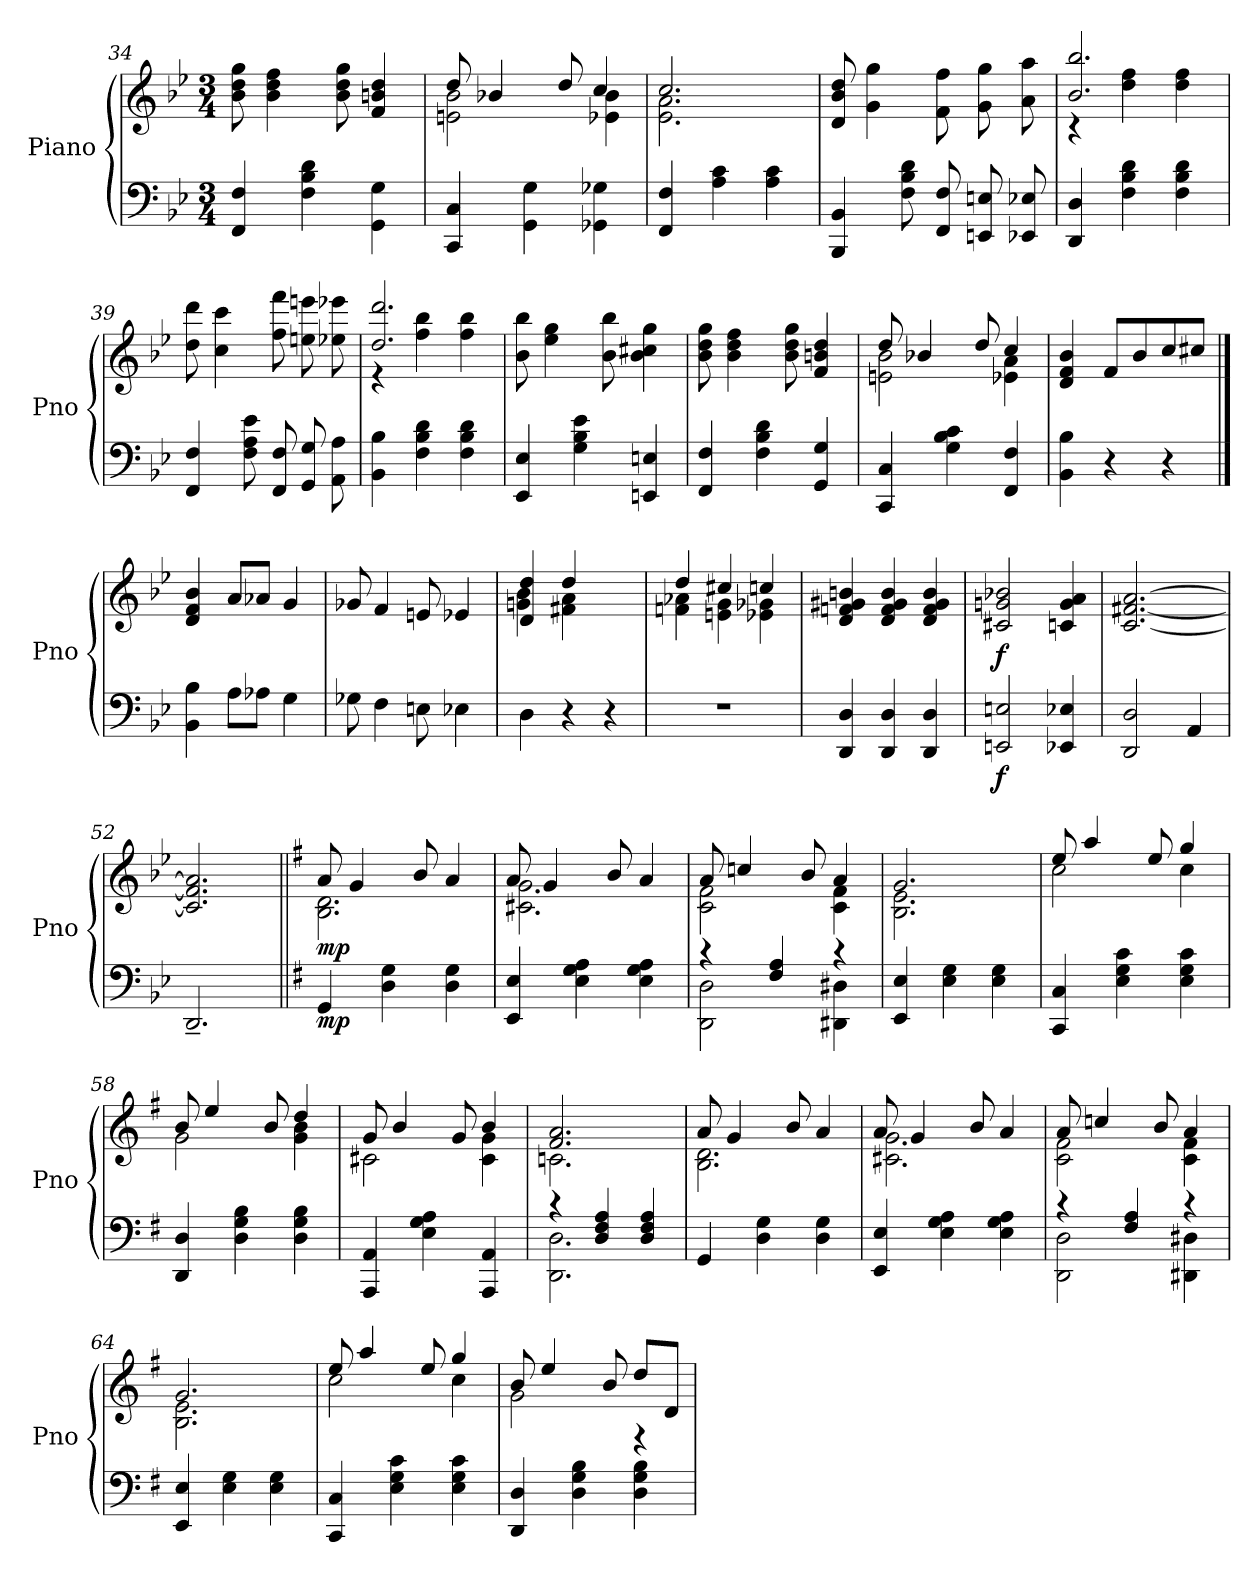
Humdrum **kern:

**kern	**dynam	**kern	**dynam
*part2	*part2	*part1	*part1
*staff2	*staff2	*staff1	*staff1
*I"Piano	*	*I"Piano	*
*I'Pno	*	*I'Pno	*
*clefF4	*	*clefG2	*
*k[b-e-]	*	*k[b-e-]	*
*M3/4	*	*M3/4	*
=34	=34	=34	=34
4FF/ 4F/	.	8b-\ 8dd\ 8gg\	.
.	.	4b-\ 4dd\ 4ff\	.
4F\ 4B-\ 4d\	.	.	.
.	.	8b-\ 8dd\ 8gg\	.
4GG\ 4G\	.	4f/ 4bn/ 4dd/	.
=35	=35	=35	=35
*	*	*^	*
4CC/ 4C/	.	8dd/	2en\ 2b-\	.
.	.	4b-X/	.	.
4GG\ 4G\	.	.	.	.
.	.	8dd/	.	.
4GG-X\ 4G-X\	.	4cc/	4e-X\ 4b-\	.
=36	=36	=36	=36	=36
4FF/ 4F/	.	2.cc/	2.e-\ 2.a\	.
4A\ 4c\	.	.	.	.
4A\ 4c\	.	.	.	.
*	*	*v	*v	*
=37	=37	=37	=37
4BBB-/ 4BB-/	.	8d/ 8b-/ 8dd/	.
.	.	4g\ 4gg\	.
8F\ 8B-\ 8d\	.	.	.
8FF/ 8F/	.	8f\ 8ff\	.
8EEn/ 8En/	.	8g\ 8gg\	.
8EE-X/ 8E-X/	.	8a\ 8aa\	.
=38	=38	=38	=38
*	*	*^	*
4DD/ 4D/	.	2.b-/ 2.bb-/	4r	.
4F\ 4B-\ 4d\	.	.	4dd\ 4ff\	.
4F\ 4B-\ 4d\	.	.	4dd\ 4ff\	.
*	*	*v	*v	*
!!LO:PB:g=z
=39	=39	=39	=39
4FF/ 4F/	.	8dd\ 8ddd\	.
.	.	4cc\ 4ccc\	.
8F\ 8A\ 8e-\	.	.	.
8FF/ 8F/	.	8ff\ 8fff\	.
8GG/ 8G/	.	8een\ 8eeen\	.
8AA\ 8A\	.	8ee-X\ 8eee-X\	.
=40	=40	=40	=40
*	*	*^	*
4BB-\ 4B-\	.	2.dd/ 2.ddd/	4r	.
4F\ 4B-\ 4d\	.	.	4ff\ 4bb-\	.
4F\ 4B-\ 4d\	.	.	4ff\ 4bb-\	.
*	*	*v	*v	*
=41	=41	=41	=41
4EE-/ 4E-/	.	8b-\ 8bb-\	.
.	.	4ee-\ 4gg\	.
4G\ 4B-\ 4e-\	.	.	.
.	.	8b-\ 8bb-\	.
4EEn/ 4En/	.	4b-\ 4cc#X\ 4gg\	.
=42	=42	=42	=42
4FF/ 4F/	.	8b-\ 8dd\ 8gg\	.
.	.	4b-\ 4dd\ 4ff\	.
4F\ 4B-\ 4d\	.	.	.
.	.	8b-\ 8dd\ 8gg\	.
4GG/ 4G/	.	4f/ 4bn/ 4dd/	.
=43	=43	=43	=43
*	*	*^	*
4CC/ 4C/	.	8dd/	2en\ 2b-\	.
.	.	4b-X/	.	.
4G\ 4B-\ 4c\	.	.	.	.
.	.	8dd/	.	.
4FF/ 4F/	.	4cc/	4e-X\ 4a\	.
*	*	*v	*v	*
=44	=44	=44	=44
4BB-\ 4B-\	.	4d/ 4f/ 4b-/	.
4r	.	8f/L	.
.	.	8b-/	.
4r	.	8cc/	.
.	.	8cc#X/J	.
!!LO:LB:g=z
==45	==45	==45	==45
4BB-\ 4B-\	.	4d/ 4f/ 4b-/	.
8A\L	.	8a/L	.
8A-X\J	.	8a-X/J	.
4G\	.	4g/	.
=46	=46	=46	=46
8G-X\	.	8g-X/	.
4F\	.	4f/	.
8En\	.	8en/	.
4E-X\	.	4e-X/	.
=47	=47	=47	=47
*	*	*^	*
4D\	.	4d/ 4dd/	4gn\ 4b-\	.
4r	.	4dd/	4f#X\ 4a\	.
4r	.	4ryy	4ryy	.
=48	=48	=48	=48	=48
2.r	.	4dd/	4fn\ 4a-X\	.
.	.	4cc#X/	4en\ 4g\	.
.	.	4ccn/	4e-X\ 4g-X\	.
*	*	*v	*v	*
=49	=49	=49	=49
4DD/ 4D/	.	4d/ 4fn/ 4g#X/ 4bn/	.
4DD/ 4D/	.	4d/ 4f/ 4g#/ 4b/	.
!	!LO:DY:b	!	!LO:DY:b
4DD/ 4D/	other-dynamics	4d/ 4f/ 4g#/ 4b/	other-dynamics
=50	=50	=50	=50
!	!LO:DY:b	!	!LO:DY:b
2EEn/ 2En/	f	2c#X/ 2gn/ 2b-X/	f
4EE-X/ 4E-X/	.	4cn/ 4g/ 4a/	.
!!LO:LB:g=z
=51	=51	=51	=51
2DD/ 2D/	.	[2.c/ [2.f#X/ [2.a/	.
4AA/	.	.	.
=52	=52	=52	=52
2.DD~/	.	2.c/] 2.f#/] 2.a/]	.
=53||	=53||	=53||	=53||
*k[f#]	*	*k[f#]	*
*	*	*^	*
!	!LO:DY:b	!	!	!LO:DY:b
4GG/	mp	8a/	2.B\ 2.d\	mp
.	.	4g/	.	.
4D\ 4G\	.	.	.	.
.	.	8b/	.	.
4D\ 4G\	.	4a/	.	.
=54	=54	=54	=54	=54
4EE/ 4E/	.	8a/	2.c#X\ 2.g\	.
.	.	4g/	.	.
4E\ 4G\ 4A\	.	.	.	.
.	.	8b/	.	.
4E\ 4G\ 4A\	.	4a/	.	.
=55	=55	=55	=55	=55
*^	*	*	*	*
4r	2DD\ 2D\	.	8a/	2c\ 2f#\	.
.	.	.	4ccn/	.	.
4F#/ 4A/	.	.	.	.	.
.	.	.	8b/	.	.
4r	4DD#X\ 4D#X\	.	4a/	4c\ 4f#\	.
*v	*v	*	*	*	*
=56	=56	=56	=56	=56
4EE/ 4E/	.	2.g/	2.B\ 2.e\	.
4E\ 4G\	.	.	.	.
4E\ 4G\	.	.	.	.
!!LO:LB:g=z	!!
=57	=57	=57	=57	=57
4CC/ 4C/	.	8ee/	2cc\	.
.	.	4aa/	.	.
4E\ 4G\ 4c\	.	.	.	.
.	.	8ee/	.	.
4E\ 4G\ 4c\	.	4gg/	4cc\	.
=58	=58	=58	=58	=58
4DD/ 4D/	.	8b/	2g\	.
.	.	4ee/	.	.
4D\ 4G\ 4B\	.	.	.	.
.	.	8b/	.	.
4D\ 4G\ 4B\	.	4dd/	4g\ 4b\	.
=59	=59	=59	=59	=59
4AAA/ 4AA/	.	8g/	2c#X\	.
.	.	4b/	.	.
4E\ 4G\ 4A\	.	.	.	.
.	.	8g/	.	.
4AAA/ 4AA/	.	4b/	4c#\ 4g\	.
=60	=60	=60	=60	=60
*^	*	*	*	*
4r	2.DD\ 2.D\	.	2.f#/ 2.a/	2.cn\	.
4D/ 4F#/ 4A/	.	.	.	.	.
4D/ 4F#/ 4A/	.	.	.	.	.
*v	*v	*	*	*	*
=61	=61	=61	=61	=61
4GG/	.	8a/	2.B\ 2.d\	.
.	.	4g/	.	.
4D\ 4G\	.	.	.	.
.	.	8b/	.	.
4D\ 4G\	.	4a/	.	.
=62	=62	=62	=62	=62
4EE/ 4E/	.	8a/	2.c#X\ 2.g\	.
.	.	4g/	.	.
4E\ 4G\ 4A\	.	.	.	.
.	.	8b/	.	.
4E\ 4G\ 4A\	.	4a/	.	.
!!LO:LB:g=z	!!
=63	=63	=63	=63	=63
*^	*	*	*	*
4r	2DD\ 2D\	.	8a/	2c\ 2f#\	.
.	.	.	4ccn/	.	.
4F#/ 4A/	.	.	.	.	.
.	.	.	8b/	.	.
4r	4DD#X\ 4D#X\	.	4a/	4c\ 4f#\	.
*v	*v	*	*	*	*
=64	=64	=64	=64	=64
4EE/ 4E/	.	2.g/	2.B\ 2.e\	.
4E\ 4G\	.	.	.	.
4E\ 4G\	.	.	.	.
=65	=65	=65	=65	=65
4CC/ 4C/	.	8ee/	2cc\	.
.	.	4aa/	.	.
4E\ 4G\ 4c\	.	.	.	.
.	.	8ee/	.	.
4E\ 4G\ 4c\	.	4gg/	4cc\	.
=66	=66	=66	=66	=66
4DD/ 4D/	.	8b/	2g\	.
.	.	4ee/	.	.
4D\ 4G\ 4B\	.	.	.	.
.	.	8b/	.	.
4D\ 4G\ 4B\	.	8dd/L	4r	.
.	.	8d/J	.	.
*	*	*v	*v	*
=	=	=	=
*-	*-	*-	*-
